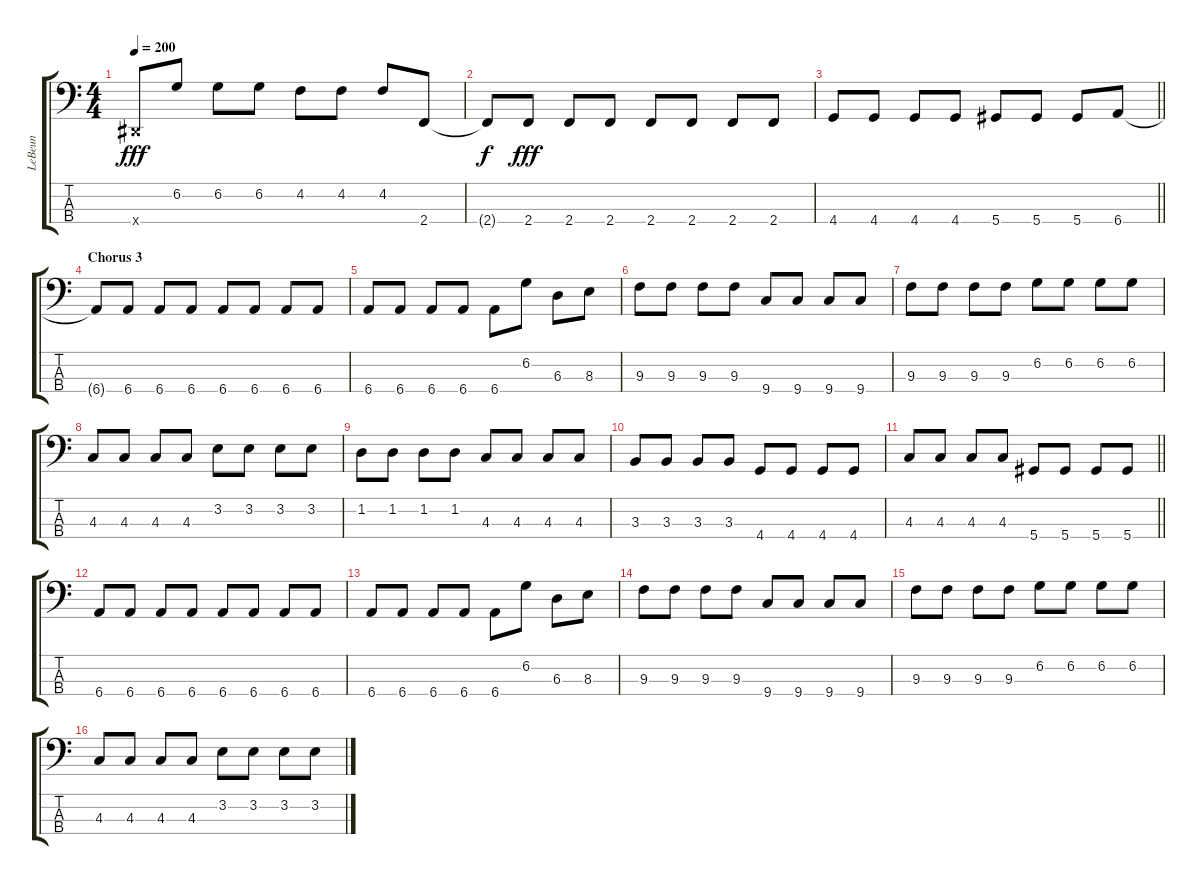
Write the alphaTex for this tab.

\track ("LeBeun" "LeBeun") {instrument electricbassfinger}
\staff {score tabs}
\tuning (Gb2 Db2 Ab1 Eb1) {hide}
\ts (4 4)
\tempo 200
\clef f4
\ks c
0.4{x}.8{dy fff} 6.2.8 6.2.8 6.2.8 4.2.8 4.2.8 4.2.8 2.4.8 |
2.4{t}.8{dy f} 2.4.8{dy fff} 2.4.8 2.4.8 2.4.8 2.4.8 2.4.8 2.4.8 |
\barLineRight lightlight
4.4.8 4.4.8 4.4.8 4.4.8 5.4.8 5.4.8 5.4.8 6.4.8 |
\section ("" "Chorus 3")
6.4{t}.8 6.4.8 6.4.8 6.4.8 6.4.8 6.4.8 6.4.8 6.4.8 |
6.4.8 6.4.8 6.4.8 6.4.8 6.4.8 6.2.8 6.3.8 8.3.8 |
9.3.8 9.3.8 9.3.8 9.3.8 9.4.8 9.4.8 9.4.8 9.4.8 |
9.3.8 9.3.8 9.3.8 9.3.8 6.2.8 6.2.8 6.2.8 6.2.8 |
4.3.8 4.3.8 4.3.8 4.3.8 3.2.8 3.2.8 3.2.8 3.2.8 |
1.2.8 1.2.8 1.2.8 1.2.8 4.3.8 4.3.8 4.3.8 4.3.8 |
3.3.8 3.3.8 3.3.8 3.3.8 4.4.8 4.4.8 4.4.8 4.4.8 |
\barLineRight lightlight
4.3.8 4.3.8 4.3.8 4.3.8 5.4.8 5.4.8 5.4.8 5.4.8 |
6.4.8 6.4.8 6.4.8 6.4.8 6.4.8 6.4.8 6.4.8 6.4.8 |
6.4.8 6.4.8 6.4.8 6.4.8 6.4.8 6.2.8 6.3.8 8.3.8 |
9.3.8 9.3.8 9.3.8 9.3.8 9.4.8 9.4.8 9.4.8 9.4.8 |
9.3.8 9.3.8 9.3.8 9.3.8 6.2.8 6.2.8 6.2.8 6.2.8 |
4.3.8 4.3.8 4.3.8 4.3.8 3.2.8 3.2.8 3.2.8 3.2.8
